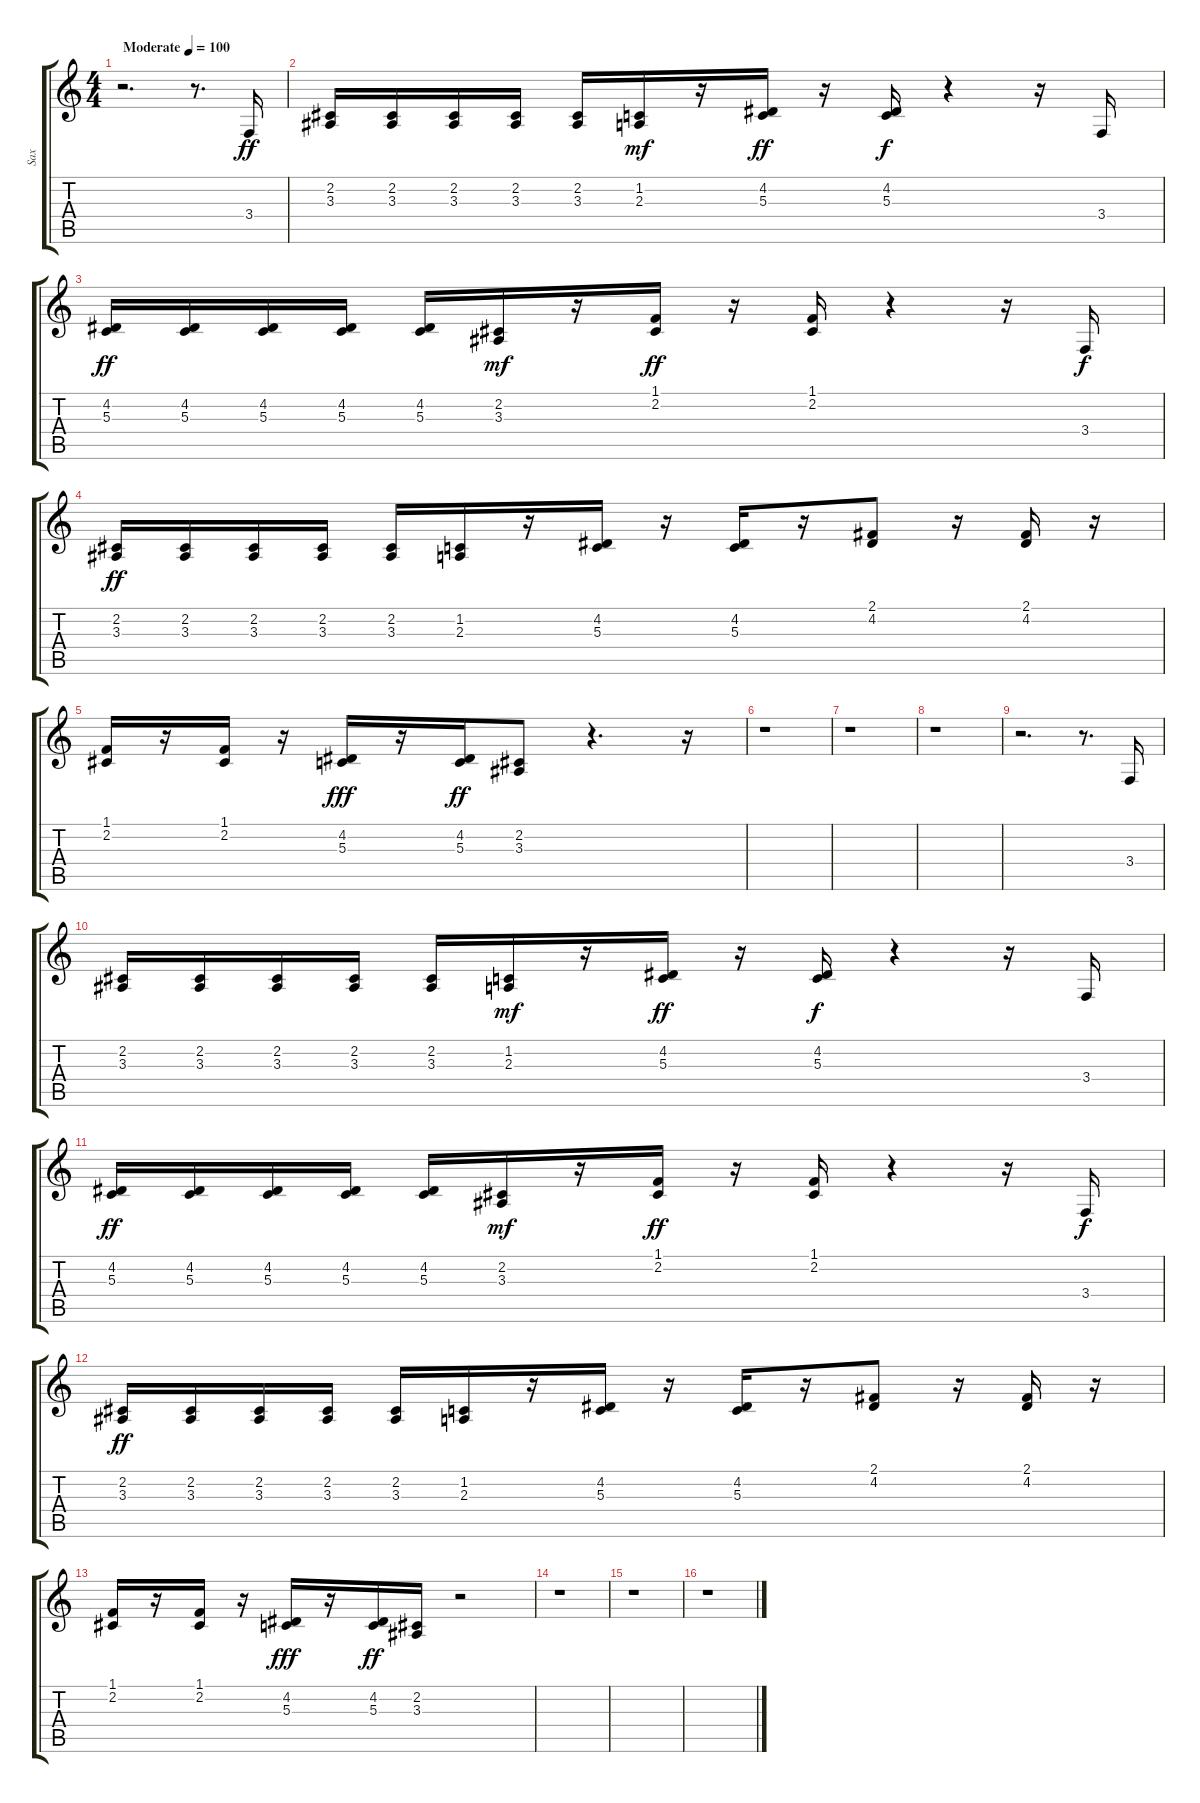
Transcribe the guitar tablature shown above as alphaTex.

\track ("Sax" "Sax") {instrument tenorsax}
\staff {score tabs}
\tuning (E4 B3 G3 D3 A2 E2) {hide}
\ts (4 4)
\tempo (100 "Moderate")
\clef g2
\ks c
r.2{d dy ff instrument tenorsax} r.8{d} 3.4.16 |
(2.2 3.3).16 (2.2 3.3).16 (2.2 3.3).16 (2.2 3.3).16 (2.2 3.3).16 (1.2 2.3).16{dy mf} r.16 (4.2 5.3).16{dy ff} r.16 (4.2 5.3).16{dy f} r.4 r.16 3.4.16 |
(4.2 5.3).16{dy ff} (4.2 5.3).16 (4.2 5.3).16 (4.2 5.3).16 (4.2 5.3).16 (2.2 3.3).16{dy mf} r.16 (1.1 2.2).16{dy ff} r.16 (1.1 2.2).16 r.4 r.16 3.4.16{dy f} |
(2.2 3.3).16{dy ff} (2.2 3.3).16 (2.2 3.3).16 (2.2 3.3).16 (2.2 3.3).16 (1.2 2.3).16 r.16 (4.2 5.3).16 r.16 (4.2 5.3).16 r.16 (2.1 4.2).8 r.16 (2.1 4.2).16 r.16 |
(1.1 2.2).16 r.16 (1.1 2.2).16 r.16 (4.2 5.3).16{dy fff} r.16 (4.2 5.3).16{dy ff} (2.2 3.3).8 r.4{d} r.16 |
r.1 |
r.1 |
r.1 |
r.2{d} r.8{d} 3.4.16 |
(2.2 3.3).16 (2.2 3.3).16 (2.2 3.3).16 (2.2 3.3).16 (2.2 3.3).16 (1.2 2.3).16{dy mf} r.16 (4.2 5.3).16{dy ff} r.16 (4.2 5.3).16{dy f} r.4 r.16 3.4.16 |
(4.2 5.3).16{dy ff} (4.2 5.3).16 (4.2 5.3).16 (4.2 5.3).16 (4.2 5.3).16 (2.2 3.3).16{dy mf} r.16 (1.1 2.2).16{dy ff} r.16 (1.1 2.2).16 r.4 r.16 3.4.16{dy f} |
(2.2 3.3).16{dy ff} (2.2 3.3).16 (2.2 3.3).16 (2.2 3.3).16 (2.2 3.3).16 (1.2 2.3).16 r.16 (4.2 5.3).16 r.16 (4.2 5.3).16 r.16 (2.1 4.2).8 r.16 (2.1 4.2).16 r.16 |
(1.1 2.2).16 r.16 (1.1 2.2).16 r.16 (4.2 5.3).16{dy fff} r.16 (4.2 5.3).16{dy ff} (2.2 3.3).16 r.2 |
r.1 |
r.1 |
r.1
